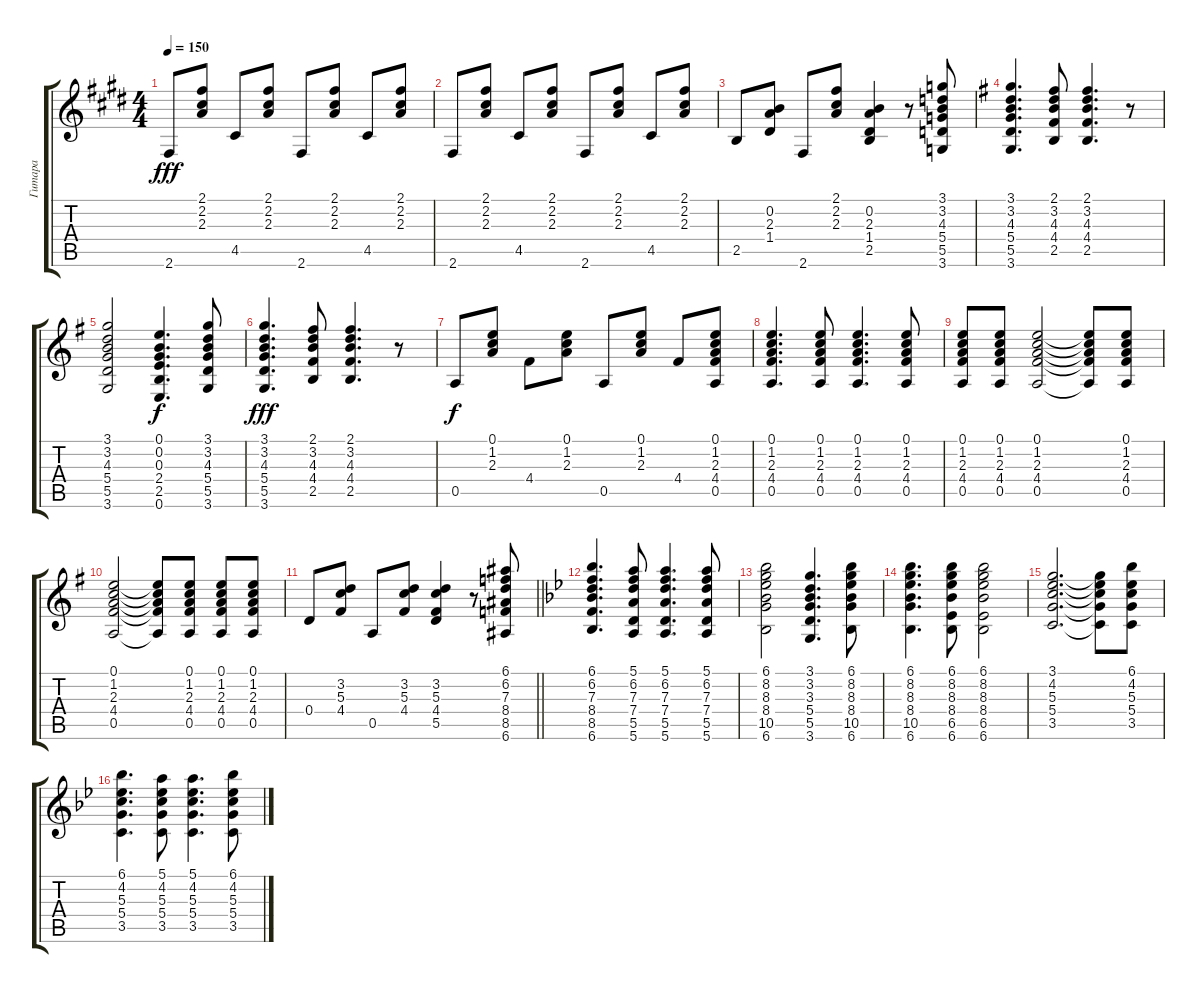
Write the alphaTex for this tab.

\track ("Гитара" "Гитара") {instrument acousticguitarsteel}
\staff {score tabs}
\tuning (E4 B3 G3 D3 A2 E2) {hide}
\ts (4 4)
\tempo 150
\clef g2
\ks c#minor
2.6.8{dy fff} (2.1 2.2 2.3).8 4.5.8 (2.1 2.2 2.3).8 2.6.8 (2.1 2.2 2.3).8 4.5.8 (2.1 2.2 2.3).8 |
2.6.8 (2.1 2.2 2.3).8 4.5.8 (2.1 2.2 2.3).8 2.6.8 (2.1 2.2 2.3).8 4.5.8 (2.1 2.2 2.3).8 |
2.5.8 (0.2 2.3 1.4).8 2.6.8 (2.1 2.2 2.3).8 (0.2 2.3 1.4 2.5).4 r.8 (3.1 3.2 4.3 5.4 5.5 3.6).8 |
\ks g
(3.1 3.2 4.3 5.4 5.5 3.6).4{d} (2.1 3.2 4.3 4.4 2.5).8 (2.1 3.2 4.3 4.4 2.5).4{d} r.8 |
(3.1 3.2 4.3 5.4 5.5 3.6).2 (0.1 0.2 0.3 2.4 2.5 0.6).4{d dy f} (3.1 3.2 4.3 5.4 5.5 3.6).8 |
(3.1 3.2 4.3 5.4 5.5 3.6).4{d dy fff} (2.1 3.2 4.3 4.4 2.5).8 (2.1 3.2 4.3 4.4 2.5).4{d} r.8 |
0.5.8{dy f} (0.1 1.2 2.3).8 4.4.8 (0.1 1.2 2.3).8 0.5.8 (0.1 1.2 2.3).8 4.4.8 (0.1 1.2 2.3 4.4 0.5).8 |
(0.1 1.2 2.3 4.4 0.5).4{d} (0.1 1.2 2.3 4.4 0.5).8 (0.1 1.2 2.3 4.4 0.5).4{d} (0.1 1.2 2.3 4.4 0.5).8 |
(0.1 1.2 2.3 4.4 0.5).8 (0.1 1.2 2.3 4.4 0.5).8 (0.1 1.2 2.3 4.4 0.5).2 (0.1{t} 1.2{t} 2.3{t} 4.4{t} 0.5{t}).8 (0.1 1.2 2.3 4.4 0.5).8 |
(0.1 1.2 2.3 4.4 0.5).2 (0.1{t} 1.2{t} 2.3{t} 4.4{t} 0.5{t}).8 (0.1 1.2 2.3 4.4 0.5).8 (0.1 1.2 2.3 4.4 0.5).8 (0.1 1.2 2.3 4.4 0.5).8 |
\barLineRight lightlight
0.4.8 (3.2 5.3 4.4).8 0.5.8 (3.2 5.3 4.4).8 (3.2 5.3 4.4 5.5).4 r.8 (6.1 6.2 7.3 8.4 8.5 6.6).8 |
\ks bb
(6.1 6.2 7.3 8.4 8.5 6.6).4{d beam Up} (5.1 6.2 7.3 7.4 5.5 5.6).8 (5.1 6.2 7.3 7.4 5.5 5.6).4{d} (5.1 6.2 7.3 7.4 5.5 5.6).8 |
(6.1 8.2 8.3 8.4 10.5 6.6).2 (3.1 3.2 3.3 5.4 5.5 3.6).4{d} (6.1 8.2 8.3 8.4 10.5 6.6).8 |
(6.1 8.2 8.3 8.4 10.5 6.6).4{d} (6.1 8.2 8.3 8.4 6.5 6.6).8 (6.1 8.2 8.3 8.4 6.5 6.6).2 |
(3.1 4.2 5.3 5.4 3.5).2{d} (3.1{t} 4.2{t} 5.3{t} 5.4{t} 3.5{t}).8 (6.1 4.2 5.3 5.4 3.5).8 |
(6.1 4.2 5.3 5.4 3.5).4{d} (5.1 4.2 5.3 5.4 3.5).8 (5.1 4.2 5.3 5.4 3.5).4{d} (6.1 4.2 5.3 5.4 3.5).8
